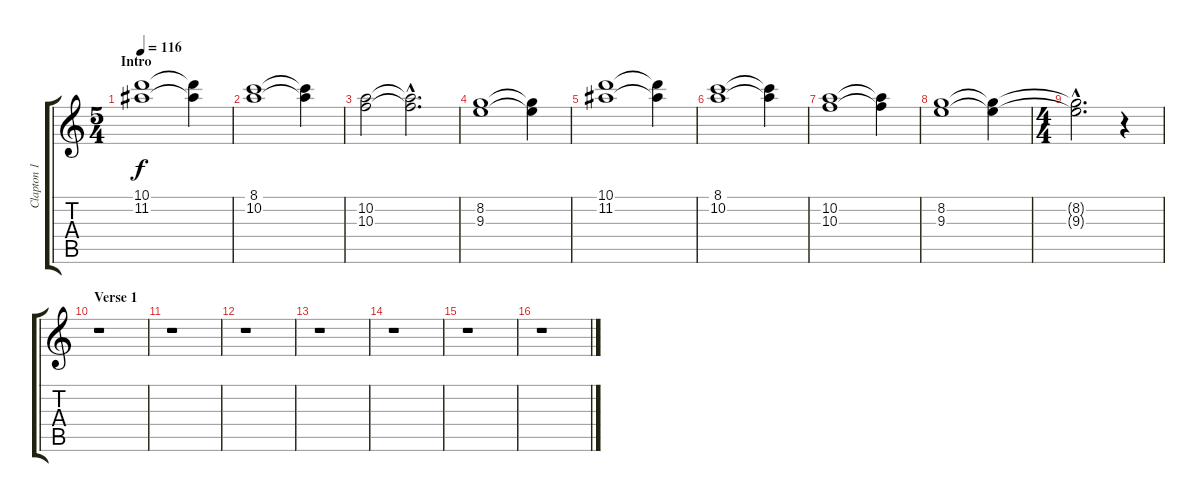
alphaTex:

\track ("Clapton 1" "Clapton 1") {instrument overdrivenguitar}
\staff {score tabs}
\tuning (E4 B3 G3 D3 A2 E2) {hide}
\ts (5 4)
\section ("" "Intro")
\tempo 116
\clef g2
\ks c
(10.1 11.2).1{dy f instrument overdrivenguitar} (10.1{t} 11.2{t}).4 |
(8.1 10.2).1 (8.1{t} 10.2{t}).4 |
(10.2 10.3).2 (10.2{hac t} 10.3{hac t}).2{d} |
(8.2 9.3).1 (8.2{t} 9.3{t}).4 |
(10.1 11.2).1 (10.1{t} 11.2{t}).4 |
(8.1 10.2).1 (8.1{t} 10.2{t}).4 |
(10.2 10.3).1 (10.2{t} 10.3{t}).4 |
(8.2 9.3).1 (8.2{t} 9.3{t}).4 |
\ts (4 4)
(8.2{hac t} 9.3{hac t}).2{d} r.4 |
\section ("" "Verse 1")
r.1 |
r.1 |
r.1 |
r.1 |
r.1 |
r.1 |
r.1
